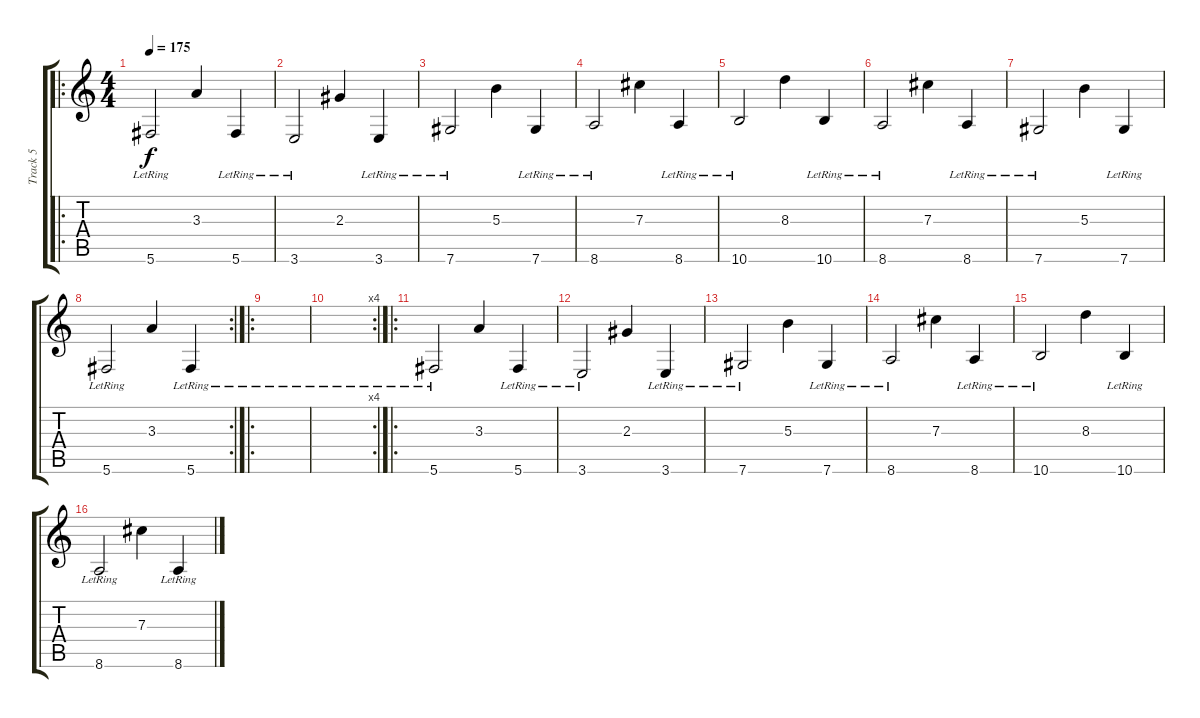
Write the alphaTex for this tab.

\track ("Track 5" "Track 5") {instrument electricguitarclean}
\staff {score tabs}
\tuning (Eb4 Bb3 Gb3 Db3 Ab2 Db2) {hide}
\ro
\ts (4 4)
\tempo 175
\clef g2
\ks c
5.6{lr}.2{dy f} 3.3.4 5.6{lr}.4 |
3.6{lr}.2 2.3.4 3.6{lr}.4 |
7.6{lr}.2 5.3.4 7.6{lr}.4 |
8.6{lr}.2 7.3.4 8.6{lr}.4 |
10.6{lr}.2 8.3.4 10.6{lr}.4 |
8.6{lr}.2 7.3.4 8.6{lr}.4 |
7.6{lr}.2 5.3.4 7.6{lr}.4 |
\rc 2
5.6{lr}.2 3.3.4 5.6{lr}.4 |
\ro
|
\rc 4
|
\ro
5.6{lr}.2 3.3.4 5.6{lr}.4 |
3.6{lr}.2 2.3.4 3.6{lr}.4 |
7.6{lr}.2 5.3.4 7.6{lr}.4 |
8.6{lr}.2 7.3.4 8.6{lr}.4 |
10.6{lr}.2 8.3.4 10.6{lr}.4 |
8.6{lr}.2 7.3.4 8.6{lr}.4
